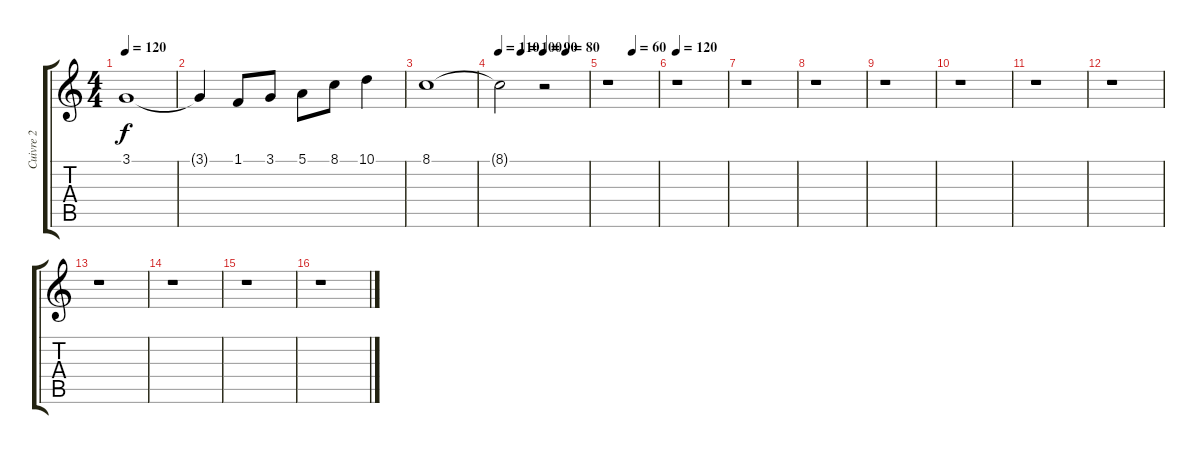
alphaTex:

\track ("Cuivre 2" "Cuivre 2") {instrument frenchhorn}
\staff {score tabs}
\tuning (E4 B3 G3 D3 A2 E2) {hide}
\ts (4 4)
\tempo 120
\clef g2
\ks c
3.1.1{dy f} |
3.1{t}.4 1.1.8 3.1.8 5.1.8 8.1.8 10.1.4 |
8.1.1 |
\tempo 110
\tempo (100 0.25)
\tempo (90 0.5)
\tempo (80 0.75)
8.1{t}.2 r.2 |
\tempo (60 0.5)
r.1 |
\tempo 120
r.1 |
r.1 |
r.1 |
r.1 |
r.1 |
r.1 |
r.1 |
r.1 |
r.1 |
r.1 |
r.1
